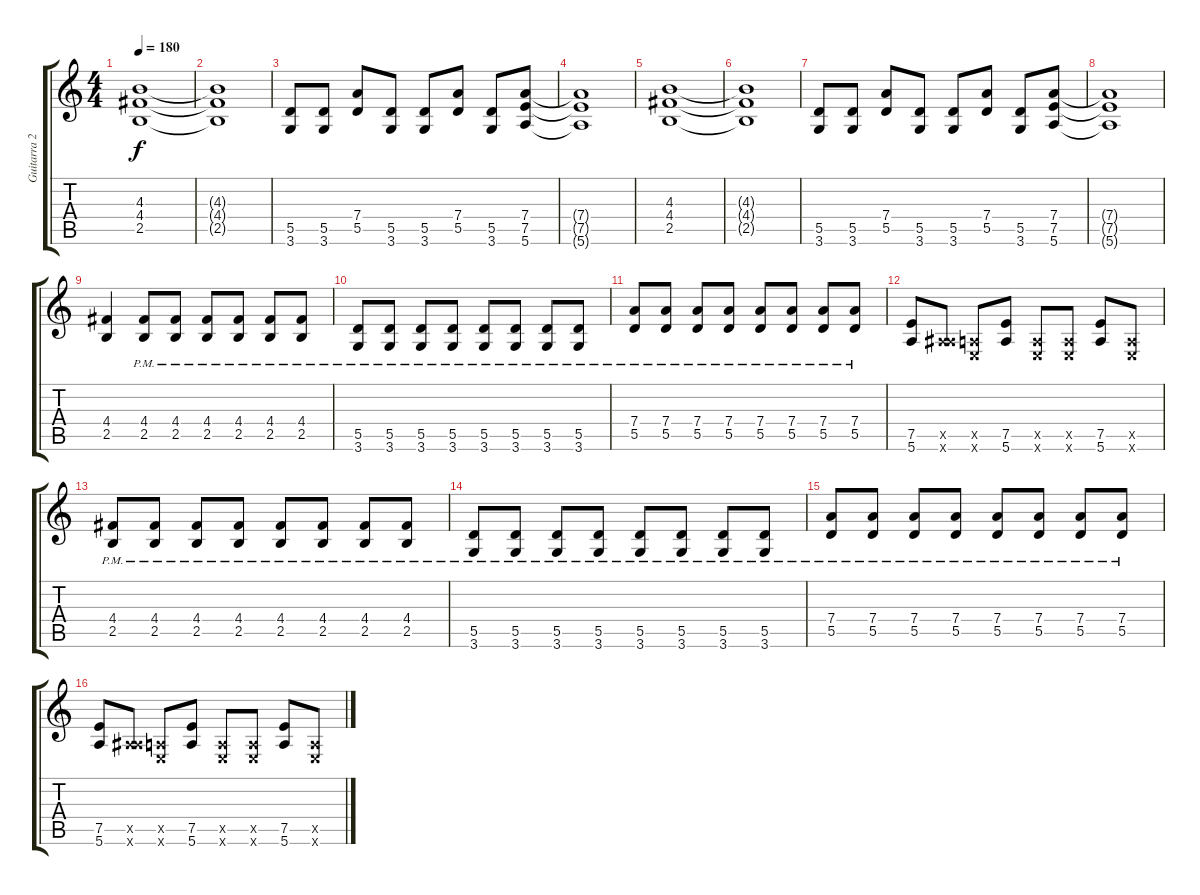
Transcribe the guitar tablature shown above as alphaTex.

\track ("Guitarra 2" "Guitarra 2") {instrument distortionguitar}
\staff {score tabs}
\tuning (E4 B3 G3 D3 A2 E2) {hide}
\ts (4 4)
\tempo 180
\clef g2
\ks c
(4.3 4.4 2.5).1{dy f} |
(4.3{t} 4.4{t} 2.5{t}).1 |
(5.5 3.6).8 (5.5 3.6).8 (7.4 5.5).8 (5.5 3.6).8 (5.5 3.6).8 (7.4 5.5).8 (5.5 3.6).8 (7.4 7.5 5.6).8 |
(7.4{t} 7.5{t} 5.6{t}).1 |
(4.3 4.4 2.5).1 |
(4.3{t} 4.4{t} 2.5{t}).1 |
(5.5 3.6).8 (5.5 3.6).8 (7.4 5.5).8 (5.5 3.6).8 (5.5 3.6).8 (7.4 5.5).8 (5.5 3.6).8 (7.4 7.5 5.6).8 |
(7.4{t} 7.5{t} 5.6{t}).1 |
(4.4 2.5).4 (4.4{pm} 2.5{pm}).8 (4.4{pm} 2.5{pm}).8 (4.4{pm} 2.5{pm}).8 (4.4{pm} 2.5{pm}).8 (4.4{pm} 2.5{pm}).8 (4.4{pm} 2.5{pm}).8 |
(5.5{pm} 3.6{pm}).8 (5.5{pm} 3.6{pm}).8 (5.5{pm} 3.6{pm}).8 (5.5{pm} 3.6{pm}).8 (5.5{pm} 3.6{pm}).8 (5.5{pm} 3.6{pm}).8 (5.5{pm} 3.6{pm}).8 (5.5{pm} 3.6{pm}).8 |
(7.4{pm} 5.5{pm}).8 (7.4{pm} 5.5{pm}).8 (7.4{pm} 5.5{pm}).8 (7.4{pm} 5.5{pm}).8 (7.4{pm} 5.5{pm}).8 (7.4{pm} 5.5{pm}).8 (7.4{pm} 5.5{pm}).8 (7.4{pm} 5.5{pm}).8 |
(7.5 5.6).8 (0.5{x} 6.6{x}).8 (0.5{x} 0.6{x}).8 (7.5 5.6).8 (0.5{x} 0.6{x}).8 (0.5{x} 0.6{x}).8 (7.5 5.6).8 (0.5{x} 0.6{x}).8 |
(4.4{pm} 2.5{pm}).8 (4.4{pm} 2.5{pm}).8 (4.4{pm} 2.5{pm}).8 (4.4{pm} 2.5{pm}).8 (4.4{pm} 2.5{pm}).8 (4.4{pm} 2.5{pm}).8 (4.4{pm} 2.5{pm}).8 (4.4{pm} 2.5{pm}).8 |
(5.5{pm} 3.6{pm}).8 (5.5{pm} 3.6{pm}).8 (5.5{pm} 3.6{pm}).8 (5.5{pm} 3.6{pm}).8 (5.5{pm} 3.6{pm}).8 (5.5{pm} 3.6{pm}).8 (5.5{pm} 3.6{pm}).8 (5.5{pm} 3.6{pm}).8 |
(7.4{pm} 5.5{pm}).8 (7.4{pm} 5.5{pm}).8 (7.4{pm} 5.5{pm}).8 (7.4{pm} 5.5{pm}).8 (7.4{pm} 5.5{pm}).8 (7.4{pm} 5.5{pm}).8 (7.4{pm} 5.5{pm}).8 (7.4{pm} 5.5{pm}).8 |
(7.5 5.6).8 (0.5{x} 6.6{x}).8 (0.5{x} 0.6{x}).8 (7.5 5.6).8 (0.5{x} 0.6{x}).8 (0.5{x} 0.6{x}).8 (7.5 5.6).8 (0.5{x} 0.6{x}).8
